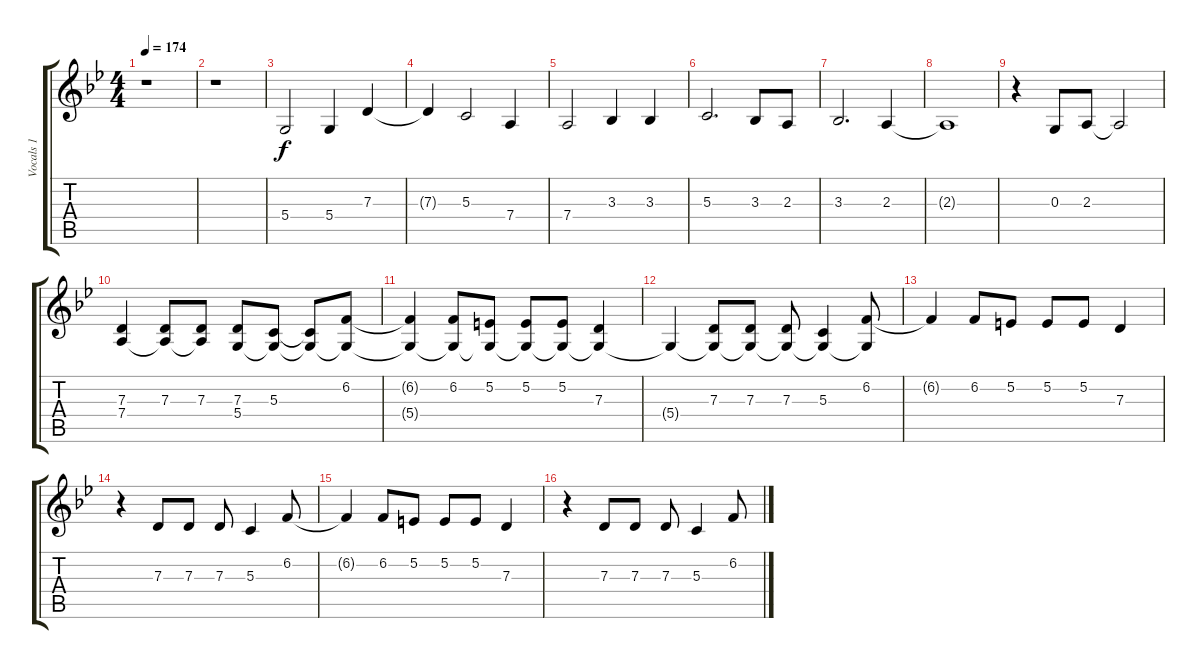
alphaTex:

\track ("Vocals 1" "Vocals 1") {instrument lead3calliope}
\staff {score tabs}
\tuning (E4 B3 G3 D3 A2 E2) {hide}
\ts (4 4)
\tempo 174
\clef g2
\ks gminor
r.1{dy f} |
r.1 |
5.4.2 5.4.4 7.3.4 |
7.3{t}.4 5.3.2 7.4.4 |
7.4.2 3.3.4 3.3.4 |
5.3.2{d} 3.3.8 2.3.8 |
3.3.2{d} 2.3.4 |
2.3{t}.1 |
r.4 0.3.8 2.3.8 2.3{t}.2 |
(7.3 7.4).4 (7.3 7.4{t}).8 (7.3 7.4{t}).8 (7.3 5.4).8 (5.3 5.4{t}).8 (5.3{t} 5.4{t}).8 (6.2 5.4{t}).8 |
(6.2{t} 5.4{t}).4 (6.2 5.4{t}).8 (5.2 5.4{t}).8 (5.2 5.4{t}).8 (5.2 5.4{t}).8 (7.3 5.4{t}).4 |
5.4{t}.4 (7.3 5.4{t}).8 (7.3 5.4{t}).8 (7.3 5.4{t}).8 (5.3 5.4{t}).4 (6.2 5.4{t}).8 |
6.2{t}.4 6.2.8 5.2.8 5.2.8 5.2.8 7.3.4 |
r.4 7.3.8 7.3.8 7.3.8 5.3.4 6.2.8 |
6.2{t}.4 6.2.8 5.2.8 5.2.8 5.2.8 7.3.4 |
r.4 7.3.8 7.3.8 7.3.8 5.3.4 6.2.8
